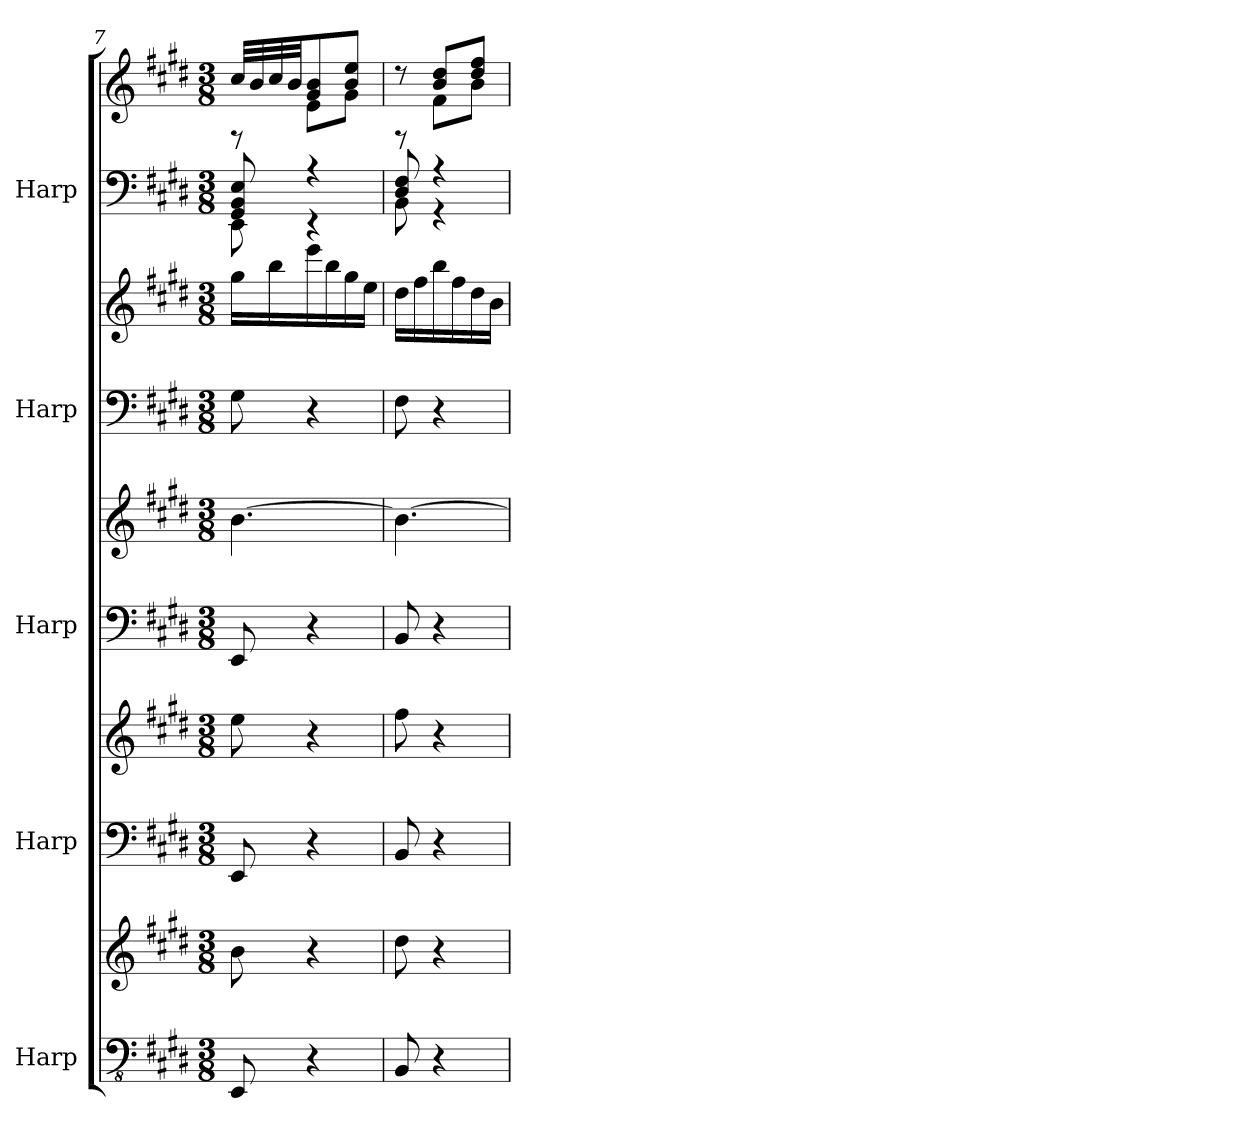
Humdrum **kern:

**kern	**kern	**kern	**kern	**kern	**kern	**kern	**kern	**kern	**kern
*part5	*part5	*part4	*part4	*part3	*part3	*part2	*part2	*part1	*part1
*staff10	*staff9	*staff8	*staff7	*staff6	*staff5	*staff4	*staff3	*staff2	*staff1
*I"Harp	*	*I"Harp	*	*I"Harp	*	*I"Harp	*	*I"Harp	*
*I'Hp	*	*I'Hp	*	*I'Hp	*	*I'Hp	*	*I'Hp	*
*clefFv4	*clefG2	*clefF4	*clefG2	*clefF4	*clefG2	*clefF4	*clefG2	*clefF4	*clefG2
*k[f#c#g#d#]	*k[f#c#g#d#]	*k[f#c#g#d#]	*k[f#c#g#d#]	*k[f#c#g#d#]	*k[f#c#g#d#]	*k[f#c#g#d#]	*k[f#c#g#d#]	*k[f#c#g#d#]	*k[f#c#g#d#]
*M3/8	*M3/8	*M3/8	*M3/8	*M3/8	*M3/8	*M3/8	*M3/8	*M3/8	*M3/8
=7	=7	=7	=7	=7	=7	=7	=7	=7	=7
*	*	*	*	*	*	*	*	*^	*^
8EEE/	8b\	8EE/	8ee\	8EE/	[4.b\	8G#\	16gg#\LL	8GG#/ 8BB/ 8E/	8EE\	32cc#/LLL	8rF
.	.	.	.	.	.	.	.	.	.	32b/	.
.	.	.	.	.	.	.	16bb\	.	.	32cc#/	.
.	.	.	.	.	.	.	.	.	.	32b/JJ	.
4r	4r	4r	4r	4r	.	4r	16eee\	4r	4r	8g#/ 8b/	8e\L
.	.	.	.	.	.	.	16bb\	.	.	.	.
.	.	.	.	.	.	.	16gg#\	.	.	8b/ 8ee/J	8g#\J
.	.	.	.	.	.	.	16ee\JJ	.	.	.	.
=8	=8	=8	=8	=8	=8	=8	=8	=8	=8	=8	=8
8BBB/	8dd#\	8BB/	8ff#\	8BB/	4.b\_	8F#\	16dd#\LL	8D#/ 8F#/	8BB\	8r	8rF
.	.	.	.	.	.	.	16ff#\	.	.	.	.
4r	4r	4r	4r	4r	.	4r	16bb\	4r	4r	8b/ 8dd#/L	8f#\L
.	.	.	.	.	.	.	16ff#\	.	.	.	.
.	.	.	.	.	.	.	16dd#\	.	.	8dd#/ 8ff#/J	8b\J
.	.	.	.	.	.	.	16b\JJ	.	.	.	.
*	*	*	*	*	*	*	*	*v	*v	*	*
*	*	*	*	*	*	*	*	*	*v	*v
=	=	=	=	=	=	=	=	=	=
*-	*-	*-	*-	*-	*-	*-	*-	*-	*-
